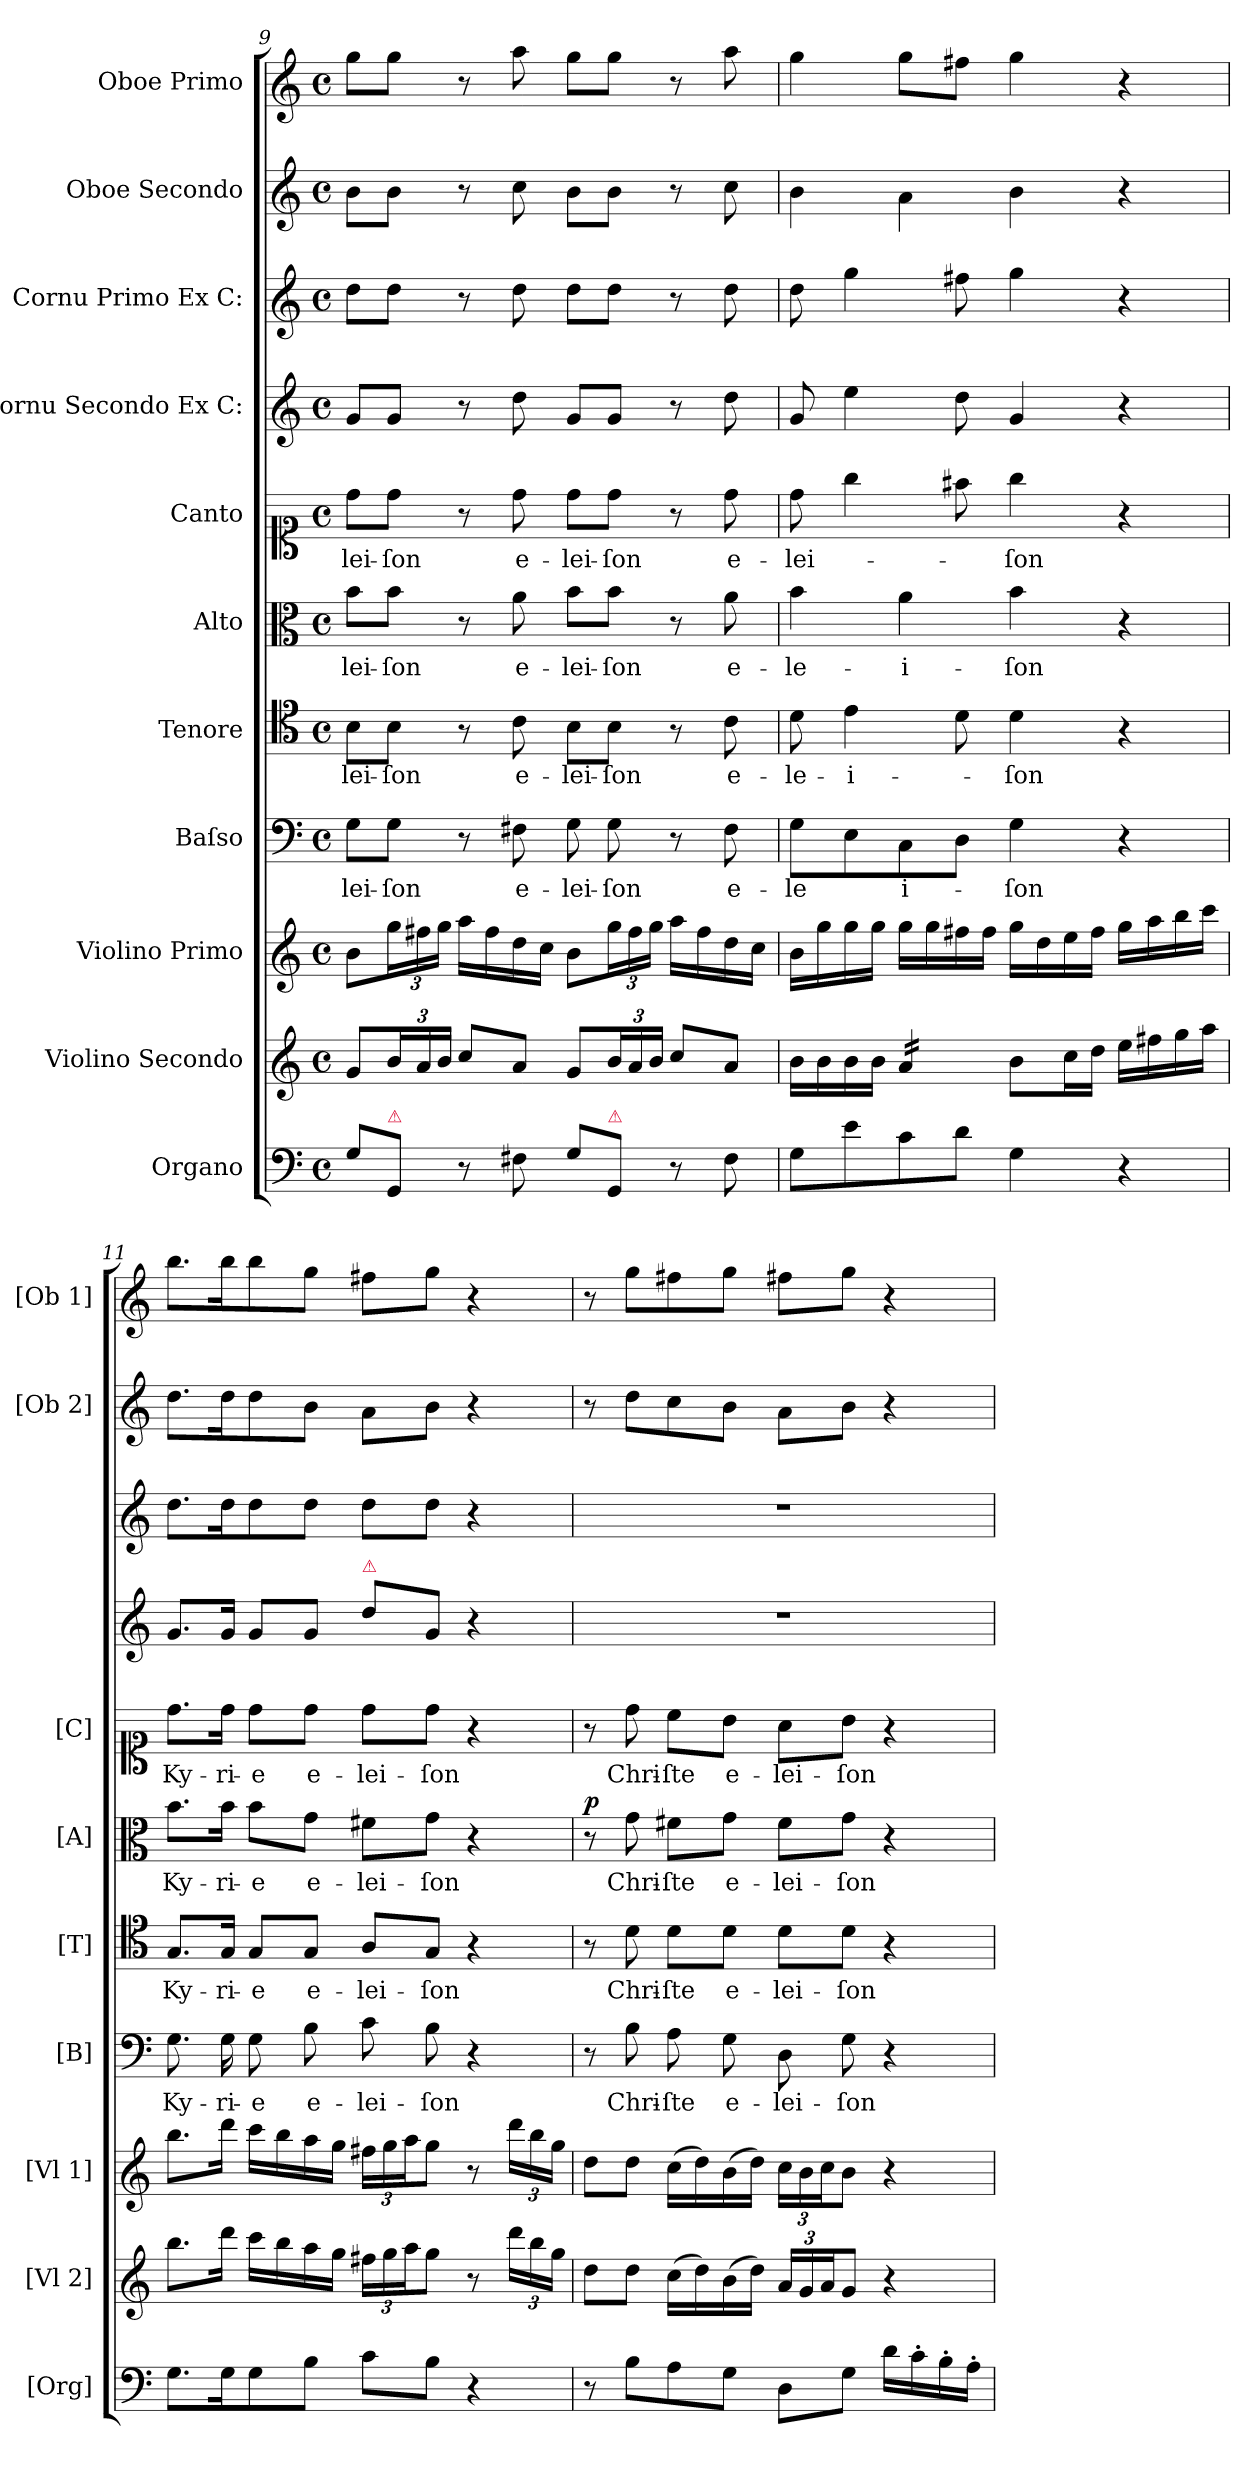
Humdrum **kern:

**kern	**dynam	**kern	**dynam	**kern	**dynam	**kern	**text	**dynam	**kern	**text	**dynam	**kern	**text	**dynam	**kern	**text	**dynam	**kern	**kern	**kern	**dynam	**kern	**dynam
*part11	*part11	*part10	*part10	*part9	*part9	*part8	*part8	*part8	*part7	*part7	*part7	*part6	*part6	*part6	*part5	*part5	*part5	*part4	*part3	*part2	*part2	*part1	*part1
*staff11	*staff11	*staff10	*staff10	*staff9	*staff9	*staff8	*staff8	*staff8	*staff7	*staff7	*staff7	*staff6	*staff6	*staff6	*staff5	*staff5	*staff5	*staff4	*staff3	*staff2	*staff2	*staff1	*staff1
*I"Organo	*	*I"Violino Secondo	*	*I"Violino Primo	*	*I"Baſso	*	*	*I"Tenore	*	*	*I"Alto	*	*	*I"Canto	*	*	*I"Cornu Secondo Ex C:	*I"Cornu Primo Ex C:	*I"Oboe Secondo	*	*I"Oboe Primo	*
*I'[Org]	*	*I'[Vl 2]	*	*I'[Vl 1]	*	*I'[B]	*	*	*I'[T]	*	*	*I'[A]	*	*	*I'[C]	*	*	*	*	*I'[Ob 2]	*	*I'[Ob 1]	*
*clefF4	*	*clefG2	*	*clefG2	*	*clefF4	*	*	*clefC4	*	*	*clefC3	*	*	*clefC1	*	*	*clefG2	*clefG2	*clefG2	*	*clefG2	*
*k[]	*	*k[]	*	*k[]	*	*k[]	*	*	*k[]	*	*	*k[]	*	*	*k[]	*	*	*k[]	*k[]	*k[]	*	*k[]	*
*C:	*	*C:	*	*C:	*	*C:	*	*	*C:	*	*	*C:	*	*	*C:	*	*	*C:	*C:	*C:	*	*C:	*
*M4/4	*	*M4/4	*	*M4/4	*	*M4/4	*	*	*M4/4	*	*	*M4/4	*	*	*M4/4	*	*	*M4/4	*M4/4	*M4/4	*	*M4/4	*
*met(c)	*	*met(c)	*	*met(c)	*	*met(c)	*	*	*met(c)	*	*	*met(c)	*	*	*met(c)	*	*	*met(c)	*met(c)	*met(c)	*	*met(c)	*
=9	=9	=9	=9	=9	=9	=9	=9	=9	=9	=9	=9	=9	=9	=9	=9	=9	=9	=9	=9	=9	=9	=9	=9
8G\L	.	8g/L	.	8b\L	.	8G\L	-lei-	.	8B\L	-lei-	.	8b\L	-lei-	.	8dd\L	-lei-	.	8g/L	8dd\L	8b\L	.	8gg\L	.
!LO:TX:a:color=crimson:t=⚠	!	!	!	!	!	!	!	!	!	!	!	!	!	!	!	!	!	!	!	!	!	!	!
8GG/J	.	24b/L	.	24gg\L	.	8G\J	-ſon	.	8B\J	-ſon	.	8b\J	-ſon	.	8dd\J	-ſon	.	8g/J	8dd\J	8b\J	.	8gg\J	.
.	.	24a/	.	24ff#X\	.	.	.	.	.	.	.	.	.	.	.	.	.	.	.	.	.	.	.
.	.	24b/JJ	.	24gg\JJ	.	.	.	.	.	.	.	.	.	.	.	.	.	.	.	.	.	.	.
8r	.	8cc/L	.	16aa\LL	.	8r	.	.	8r	.	.	8r	.	.	8r	.	.	8r	8r	8r	.	8r	.
.	.	.	.	16ff#\	.	.	.	.	.	.	.	.	.	.	.	.	.	.	.	.	.	.	.
!	!	!	!	!	!	!	!	!	!	!	!	!	!	!	!	!LO:LY:i	!	!	!	!	!	!	!
8F#X\	.	8a/J	.	16dd\	.	8F#X\	e-	.	8c\	e-	.	8a\	e-	.	8dd\	e-	.	8dd\	8dd\	8cc\	.	8aa\	.
.	.	.	.	16cc\JJ	.	.	.	.	.	.	.	.	.	.	.	.	.	.	.	.	.	.	.
!	!	!	!	!	!	!	!	!	!	!	!	!	!	!	!	!LO:LY:i	!	!	!	!	!	!	!
8G\L	.	8g/L	.	8b\L	.	8G\	-lei-	.	8B\L	-lei-	.	8b\L	-lei-	.	8dd\L	-lei-	.	8g/L	8dd\L	8b\L	.	8gg\L	.
!LO:TX:a:color=crimson:t=⚠	!	!	!	!	!	!	!	!	!	!	!	!	!	!	!	!	!	!	!	!	!	!	!
!	!	!	!	!	!	!	!	!	!	!	!	!	!	!	!	!LO:LY:i	!	!	!	!	!	!	!
8GG/J	.	24b/L	.	24gg\L	.	8G\	-ſon	.	8B\J	-ſon	.	8b\J	-ſon	.	8dd\J	-ſon	.	8g/J	8dd\J	8b\J	.	8gg\J	.
.	.	24a/	.	24ff#\	.	.	.	.	.	.	.	.	.	.	.	.	.	.	.	.	.	.	.
.	.	24b/JJ	.	24gg\JJ	.	.	.	.	.	.	.	.	.	.	.	.	.	.	.	.	.	.	.
8r	.	8cc/L	.	16aa\LL	.	8r	.	.	8r	.	.	8r	.	.	8r	.	.	8r	8r	8r	.	8r	.
.	.	.	.	16ff#\	.	.	.	.	.	.	.	.	.	.	.	.	.	.	.	.	.	.	.
8F#\	.	8a/J	.	16dd\	.	8F#\	e-	.	8c\	e-	.	8a\	e-	.	8dd\	e-	.	8dd\	8dd\	8cc\	.	8aa\	.
.	.	.	.	16cc\JJ	.	.	.	.	.	.	.	.	.	.	.	.	.	.	.	.	.	.	.
=10	=10	=10	=10	=10	=10	=10	=10	=10	=10	=10	=10	=10	=10	=10	=10	=10	=10	=10	=10	=10	=10	=10	=10
8G\L	.	16b\LL	.	16b\LL	.	8G\L	-le	.	8d\	-le-	.	4b\	-le-	.	8dd\	-lei-	.	8g/	8dd\	4b\	.	4gg\	.
.	.	16b\	.	16gg\	.	.	.	.	.	.	.	.	.	.	.	.	.	.	.	.	.	.	.
8e\	.	16b\	.	16gg\	.	8E\	.	.	4e\	-i-	.	.	.	.	4gg\	.	.	4ee\	4gg\	.	.	.	.
.	.	16b\JJ	.	16gg\JJ	.	.	.	.	.	.	.	.	.	.	.	.	.	.	.	.	.	.	.
*	*	*tremolo	*	*	*	*	*	*	*	*	*	*	*	*	*	*	*	*	*	*	*	*	*
8c\	.	16a/LL	.	16gg\LL	.	8C\	i-	.	.	.	.	4a\	-i-	.	.	.	.	.	.	4a\	.	8gg\L	.
.	.	16a/	.	16gg\	.	.	.	.	.	.	.	.	.	.	.	.	.	.	.	.	.	.	.
8d\J	.	16a/	.	16ff#X\	.	8D\J	.	.	8d\	.	.	.	.	.	8ff#X\	.	.	8dd\	8ff#X\	.	.	8ff#X\J	.
.	.	16a/JJ	.	16ff#\JJ	.	.	.	.	.	.	.	.	.	.	.	.	.	.	.	.	.	.	.
*	*	*Xtremolo	*	*	*	*	*	*	*	*	*	*	*	*	*	*	*	*	*	*	*	*	*
4G\	.	8b\L	.	16gg\LL	.	4G\	-ſon	.	4d\	-ſon	.	4b\	-ſon	.	4gg\	-ſon	.	4g/	4gg\	4b\	.	4gg\	.
.	.	.	.	16dd\	.	.	.	.	.	.	.	.	.	.	.	.	.	.	.	.	.	.	.
.	.	16cc\L	.	16ee\	.	.	.	.	.	.	.	.	.	.	.	.	.	.	.	.	.	.	.
.	.	16dd\JJ	.	16ff#\JJ	.	.	.	.	.	.	.	.	.	.	.	.	.	.	.	.	.	.	.
4r	.	16ee\LL	.	16gg\LL	.	4r	.	.	4r	.	.	4r	.	.	4r	.	.	4r	4r	4r	.	4r	.
.	.	16ff#X\	.	16aa\	.	.	.	.	.	.	.	.	.	.	.	.	.	.	.	.	.	.	.
.	.	16gg\	.	16bb\	.	.	.	.	.	.	.	.	.	.	.	.	.	.	.	.	.	.	.
.	.	16aa\JJ	.	16ccc\JJ	.	.	.	.	.	.	.	.	.	.	.	.	.	.	.	.	.	.	.
=11	=11	=11	=11	=11	=11	=11	=11	=11	=11	=11	=11	=11	=11	=11	=11	=11	=11	=11	=11	=11	=11	=11	=11
8.G\L	.	8.bb\L	.	8.bb\L	.	8.G\	Ky-	.	8.G/L	Ky-	.	8.b\L	Ky-	.	8.dd\L	Ky-	.	8.g/L	8.dd\L	8.dd\L	.	8.bb\L	.
16G\K	.	16ddd\Jk	.	16ddd\Jk	.	16G\	-ri-	.	16G/Jk	-ri-	.	16b\Jk	-ri-	.	16dd\Jk	-ri-	.	16g/Jk	16dd\K	16dd\K	.	16bb\K	.
8G\	.	16ccc\LL	.	16ccc\LL	.	8G\	-e	.	8G/L	-e	.	8b\L	-e	.	8dd\L	-e	.	8g/L	8dd\	8dd\	.	8bb\	.
.	.	16bb\	.	16bb\	.	.	.	.	.	.	.	.	.	.	.	.	.	.	.	.	.	.	.
8B\J	.	16aa\	.	16aa\	.	8B\	e-	.	8G/J	e-	.	8g\J	e-	.	8dd\J	e-	.	8g/J	8dd\J	8b\J	.	8gg\J	.
.	.	16gg\JJ	.	16gg\JJ	.	.	.	.	.	.	.	.	.	.	.	.	.	.	.	.	.	.	.
!	!	!	!	!	!	!	!	!	!	!	!	!	!	!	!	!	!	!LO:TX:a:color=crimson:t=⚠	!	!	!	!	!
8c\L	.	24ff#X\LL	.	24ff#X\LL	.	8c\	-lei-	.	8A/L	-lei-	.	8f#X\L	-lei-	.	8dd\L	-lei-	.	8dd\L	8dd\L	8a\L	.	8ff#X\L	.
.	.	24gg\	.	24gg\	.	.	.	.	.	.	.	.	.	.	.	.	.	.	.	.	.	.	.
.	.	24aa\J	.	24aa\J	.	.	.	.	.	.	.	.	.	.	.	.	.	.	.	.	.	.	.
8B\J	.	8gg\J	.	8gg\J	.	8B\	-ſon	.	8G/J	-ſon	.	8g\J	-ſon	.	8dd\J	-ſon	.	8g/J	8dd\J	8b\J	.	8gg\J	.
!	!	!	!LO:DY:a	!	!LO:DY:a:rj	!	!	!	!	!	!	!	!	!	!	!	!	!	!	!	!	!	!
4r	.	8r	p&colon;	8r	p&colon;	4r	.	.	4r	.	.	4r	.	.	4r	.	.	4r	4r	4r	.	4r	.
.	.	24ddd\LL	.	24ddd\LL	.	.	.	.	.	.	.	.	.	.	.	.	.	.	.	.	.	.	.
.	.	24bb\	.	24bb\	.	.	.	.	.	.	.	.	.	.	.	.	.	.	.	.	.	.	.
.	.	24gg\JJ	.	24gg\JJ	.	.	.	.	.	.	.	.	.	.	.	.	.	.	.	.	.	.	.
=12	=12	=12	=12	=12	=12	=12	=12	=12	=12	=12	=12	=12	=12	=12	=12	=12	=12	=12	=12	=12	=12	=12	=12
!	!LO:DY:a:rj	!	!	!	!	!	!	!LO:DY:a	!	!	!LO:DY:a	!	!	!LO:DY:a	!	!	!LO:DY:a	!	!	!	!LO:DY:a	!	!LO:DY:a:rj
8r	p&colon;	8dd\L	.	8dd\L	.	8r	.	p&colon;	8r	.	p&colon;	8r	.	p.	8r	.	p&colon;	1r	1r	8r	p&colon;	8r	p&colon;
8B\L	.	8dd\J	.	8dd\J	.	8B\	Chri-	.	8d\	Chri-	.	8g\	Chri-	.	8dd\	Chri-	.	.	.	8dd\L	.	8gg\L	.
8A\	.	(>16cc\LL	.	(>16cc\LL	.	8A\	-ſte	.	8d\L	-ſte	.	8f#X\L	-ſte	.	8cc\L	-ſte	.	.	.	8cc\	.	8ff#X\	.
.	.	16dd\)	.	16dd\)	.	.	.	.	.	.	.	.	.	.	.	.	.	.	.	.	.	.	.
8G\J	.	(>16b\	.	(>16b\	.	8G\	e-	.	8d\J	e-	.	8g\J	e-	.	8b\J	e-	.	.	.	8b\J	.	8gg\J	.
.	.	16dd\JJ)	.	16dd\JJ)	.	.	.	.	.	.	.	.	.	.	.	.	.	.	.	.	.	.	.
8D\L	.	24a/LL	.	24cc\LL	.	8D\	-lei-	.	8d\L	-lei-	.	8f#\L	-lei-	.	8a\L	-lei-	.	.	.	8a\L	.	8ff#X\L	.
.	.	24g/	.	24b\	.	.	.	.	.	.	.	.	.	.	.	.	.	.	.	.	.	.	.
.	.	24a/J	.	24cc\J	.	.	.	.	.	.	.	.	.	.	.	.	.	.	.	.	.	.	.
8G\J	.	8g/J	.	8b\J	.	8G\	-ſon	.	8d\J	-ſon	.	8g\J	-ſon	.	8b\J	-ſon	.	.	.	8b\J	.	8gg\J	.
!	!LO:DY:a:rj	!	!	!	!	!	!	!	!	!	!	!	!	!	!	!	!	!	!	!	!	!	!
16d\LL	f&colon;	4r	.	4r	.	4r	.	.	4r	.	.	4r	.	.	4r	.	.	.	.	4r	.	4r	.
16c'>\	.	.	.	.	.	.	.	.	.	.	.	.	.	.	.	.	.	.	.	.	.	.	.
16B'>\	.	.	.	.	.	.	.	.	.	.	.	.	.	.	.	.	.	.	.	.	.	.	.
16A'>\JJ	.	.	.	.	.	.	.	.	.	.	.	.	.	.	.	.	.	.	.	.	.	.	.
=	=	=	=	=	=	=	=	=	=	=	=	=	=	=	=	=	=	=	=	=	=	=	=
*-	*-	*-	*-	*-	*-	*-	*-	*-	*-	*-	*-	*-	*-	*-	*-	*-	*-	*-	*-	*-	*-	*-	*-
